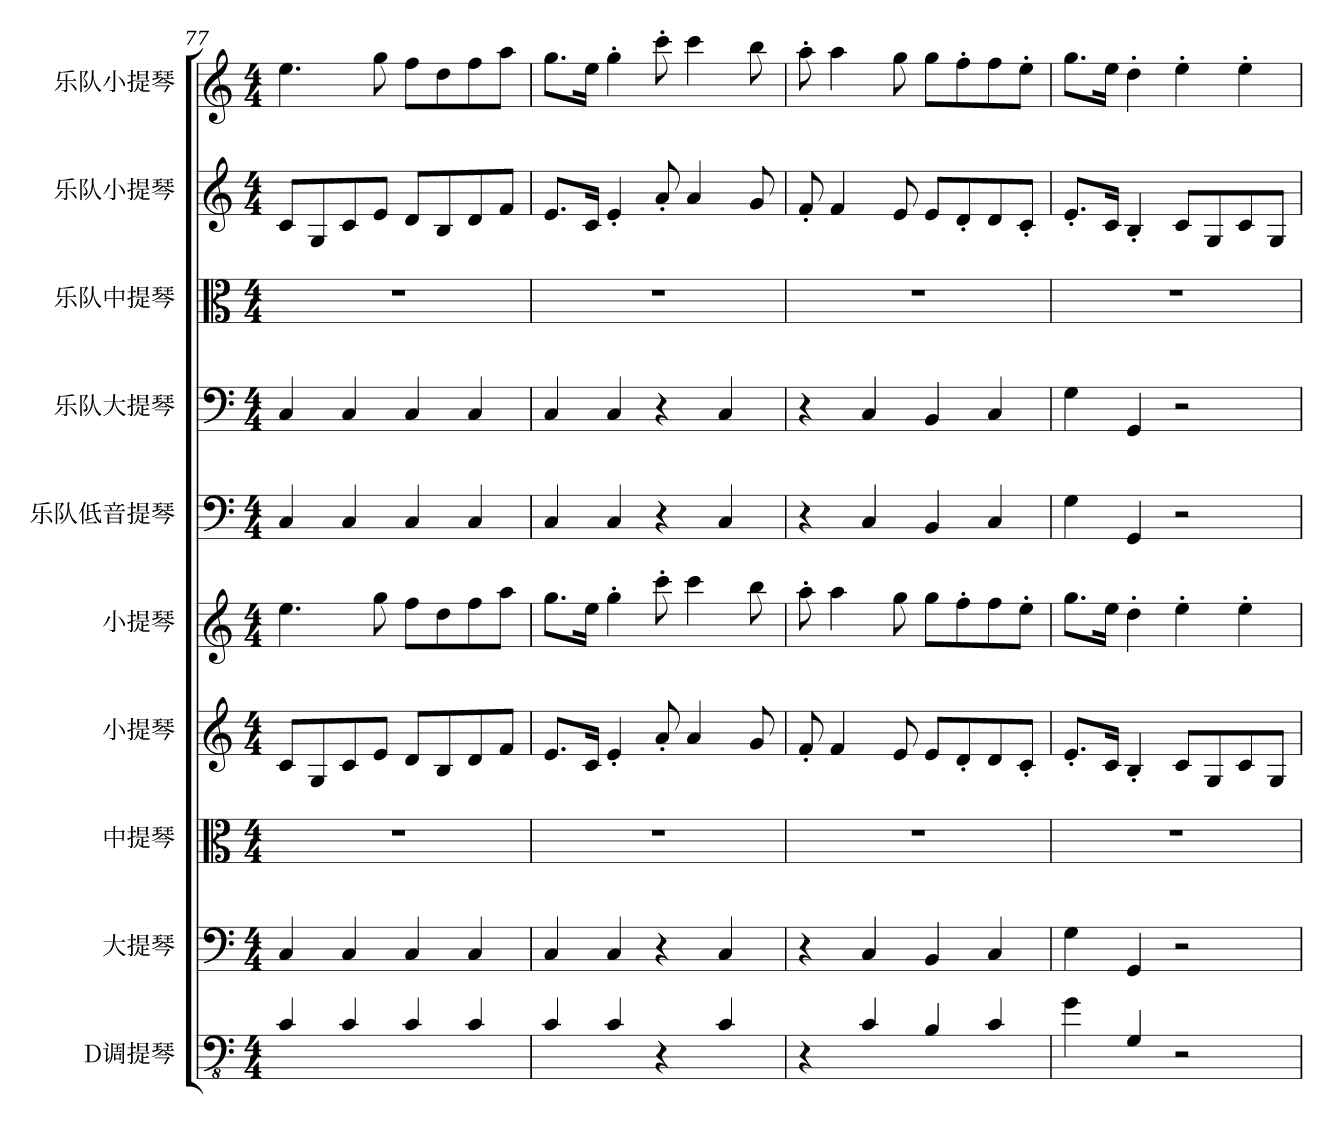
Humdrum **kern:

**kern	**kern	**kern	**kern	**kern	**kern	**kern	**kern	**kern	**kern
*part10	*part9	*part8	*part7	*part6	*part5	*part4	*part3	*part2	*part1
*staff10	*staff9	*staff8	*staff7	*staff6	*staff5	*staff4	*staff3	*staff2	*staff1
*I"D调提琴	*I"大提琴	*I"中提琴	*I"小提琴	*I"小提琴	*I"乐队低音提琴	*I"乐队大提琴	*I"乐队中提琴	*I"乐队小提琴	*I"乐队小提琴
!!LO:PB:g=z
*clefFv4	*clefF4	*clefC3	*clefG2	*clefG2	*clefF4	*clefF4	*clefC3	*clefG2	*clefG2
*ITrd7c12	*	*	*	*	*ITrd7c12	*	*	*	*
*k[]	*k[]	*k[]	*k[]	*k[]	*k[]	*k[]	*k[]	*k[]	*k[]
*M4/4	*M4/4	*M4/4	*M4/4	*M4/4	*M4/4	*M4/4	*M4/4	*M4/4	*M4/4
*MM67	*MM67	*MM67	*MM67	*MM67	*MM67	*MM67	*MM67	*MM67	*MM67
=77	=77	=77	=77	=77	=77	=77	=77	=77	=77
4CC/	4C/	1r	8c/L	4.ee\	4CC/	4C/	1r	8c/L	4.ee\
.	.	.	8G/	.	.	.	.	8G/	.
4CC/	4C/	.	8c/	.	4CC/	4C/	.	8c/	.
.	.	.	8e/J	8gg\	.	.	.	8e/J	8gg\
4CC/	4C/	.	8d/L	8ff\L	4CC/	4C/	.	8d/L	8ff\L
.	.	.	8B/	8dd\	.	.	.	8B/	8dd\
4CC/	4C/	.	8d/	8ff\	4CC/	4C/	.	8d/	8ff\
.	.	.	8f/J	8aa\J	.	.	.	8f/J	8aa\J
=78	=78	=78	=78	=78	=78	=78	=78	=78	=78
4CC/	4C/	1r	8.e/L	8.gg\L	4CC/	4C/	1r	8.e/L	8.gg\L
.	.	.	16c/Jk	16ee\Jk	.	.	.	16c/Jk	16ee\Jk
4CC/	4C/	.	4e'/	4gg'\	4CC/	4C/	.	4e'/	4gg'\
4r	4r	.	8a'/	8ccc'\	4r	4r	.	8a'/	8ccc'\
.	.	.	4a/	4ccc\	.	.	.	4a/	4ccc\
4CC/	4C/	.	.	.	4CC/	4C/	.	.	.
.	.	.	8g/	8bb\	.	.	.	8g/	8bb\
=79	=79	=79	=79	=79	=79	=79	=79	=79	=79
4r	4r	1r	8f'/	8aa'\	4r	4r	1r	8f'/	8aa'\
.	.	.	4f/	4aa\	.	.	.	4f/	4aa\
4CC/	4C/	.	.	.	4CC/	4C/	.	.	.
.	.	.	8e/	8gg\	.	.	.	8e/	8gg\
4BBB/	4BB/	.	8e/L	8gg\L	4BBB/	4BB/	.	8e/L	8gg\L
.	.	.	8d'/	8ff'\	.	.	.	8d'/	8ff'\
4CC/	4C/	.	8d/	8ff\	4CC/	4C/	.	8d/	8ff\
.	.	.	8c'/J	8ee'\J	.	.	.	8c'/J	8ee'\J
=80	=80	=80	=80	=80	=80	=80	=80	=80	=80
4GG\	4G\	1r	8.e'/L	8.gg\L	4GG\	4G\	1r	8.e'/L	8.gg\L
.	.	.	16c/Jk	16ee\Jk	.	.	.	16c/Jk	16ee\Jk
4GGG/	4GG/	.	4B'/	4dd'\	4GGG/	4GG/	.	4B'/	4dd'\
2r	2r	.	8c/L	4ee'\	2r	2r	.	8c/L	4ee'\
.	.	.	8G/	.	.	.	.	8G/	.
.	.	.	8c/	4ee'\	.	.	.	8c/	4ee'\
.	.	.	8G/J	.	.	.	.	8G/J	.
=	=	=	=	=	=	=	=	=	=
*-	*-	*-	*-	*-	*-	*-	*-	*-	*-
